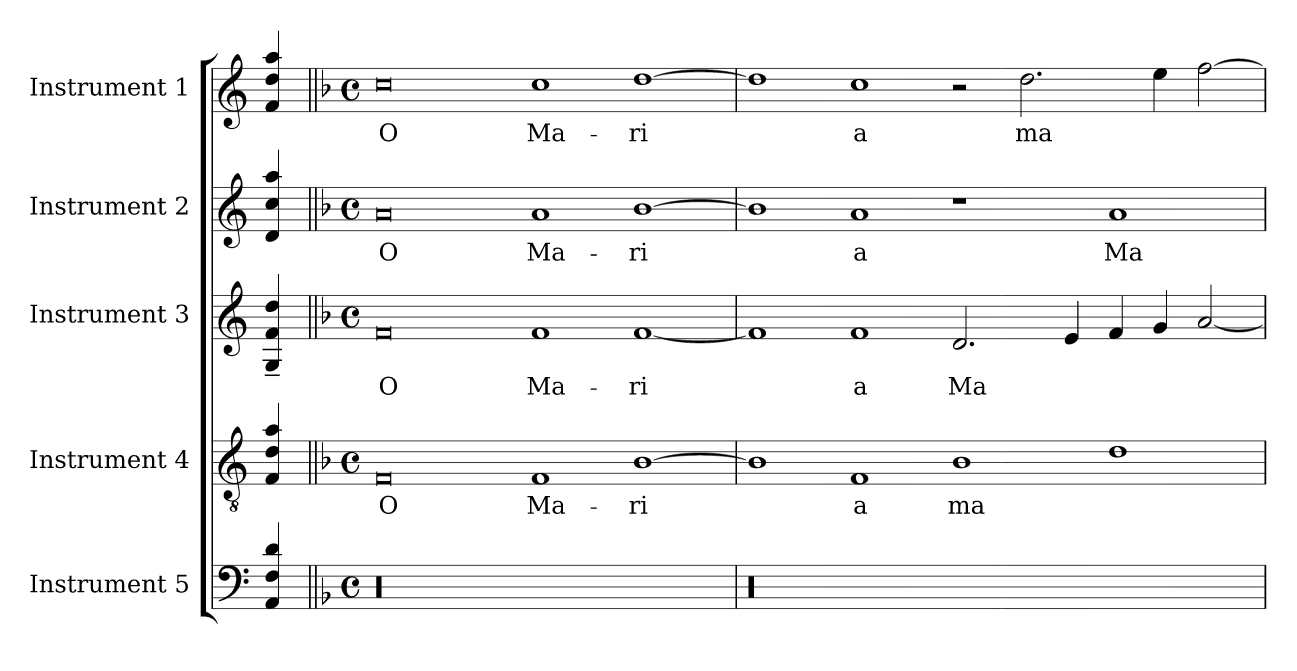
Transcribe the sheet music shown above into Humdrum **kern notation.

**kern	**text	**kern	**text	**kern	**text	**kern	**text	**kern	**text
*part5	*part5	*part4	*part4	*part3	*part3	*part2	*part2	*part1	*part1
*staff5	*staff5	*staff4	*staff4	*staff3	*staff3	*staff2	*staff2	*staff1	*staff1
*I"Instrument 5	*	*I"Instrument 4	*	*I"Instrument 3	*	*I"Instrument 2	*	*I"Instrument 1	*
!!LO:PB:g=z
*stria5	*	*stria5	*	*stria5	*	*stria5	*	*stria5	*
*clefF4	*	*clefGv2	*	*clefG2	*	*clefG2	*	*clefG2	*
*k[]	*	*k[]	*	*k[]	*	*k[]	*	*k[]	*
*C:	*	*C:	*	*C:	*	*C:	*	*C:	*
=1	=1	=1	=1	=1	=1	=1	=1	=1	=1
!	!LO:LY:b:rj	!	!LO:LY:b:rj	!	!LO:LY:b:rj	!	!LO:LY:b:rj	!	!LO:LY:b:rj
4d/ 4F/ 4AA/	.	4a/ 4d/ 4F/	.	4dd/~> 4f/~> 4G/~>	.	4aa/ 4cc/ 4d/	.	4aa/ 4dd/ 4f/	.
=2||	=2||	=2||	=2||	=2||	=2||	=2||	=2||	=2||	=2||
*k[b-]	*	*k[b-]	*	*k[b-]	*	*k[b-]	*	*k[b-]	*
*F:	*	*F:	*	*F:	*	*F:	*	*F:	*
*M4/4	*	*M4/4	*	*M4/4	*	*M4/4	*	*M4/4	*
*met(c)	*	*met(c)	*	*met(c)	*	*met(c)	*	*met(c)	*
!	!	!	!LO:LY:b:rj	!	!LO:LY:b:rj	!	!LO:LY:b:rj	!	!LO:LY:b:rj
00r	.	0F	O	0f	O	0a	O	0cc	O
!	!	!	!LO:LY:b:rj	!	!LO:LY:b:rj	!	!LO:LY:b:rj	!	!LO:LY:b:rj
.	.	1F	Ma-	1f	Ma-	1a	Ma-	1cc	Ma-
!	!	!	!LO:LY:b:rj	!	!LO:LY:b:rj	!	!LO:LY:b:rj	!	!LO:LY:b:rj
.	.	[>1B-	-ri-	[<1f	-ri-	[>1b-	-ri-	[>1dd	-ri-
=3	=3	=3	=3	=3	=3	=3	=3	=3	=3
!	!	!	!LO:LY:b:rj	!	!LO:LY:b:rj	!	!LO:LY:b:rj	!	!LO:LY:b:rj
00r	.	1B-]	--	1f]	--	1b-]	--	1dd]	--
!	!	!	!LO:LY:b:rj	!	!LO:LY:b:rj	!	!LO:LY:b:rj	!	!LO:LY:b:rj
.	.	1F	-a	1f	-a	1a	-a	1cc	-a
!	!	!	!LO:LY:b:rj	!	!LO:LY:b:rj	!	!	!	!
.	.	1B-	ma-	2.d/	Ma-	1r	.	2r	.
!	!	!	!	!	!	!	!	!	!LO:LY:b:rj
.	.	.	.	.	.	.	.	2.dd\	ma-
!	!	!	!	!	!LO:LY:b:rj	!	!	!	!
.	.	.	.	4e/	--	.	.	.	.
!	!	!	!LO:LY:b:rj	!	!LO:LY:b:rj	!	!LO:LY:b:rj	!	!
.	.	1d	--	4f/	--	1a	Ma-	.	.
!	!	!	!	!	!LO:LY:b:rj	!	!	!	!LO:LY:b:rj
.	.	.	.	4g/	--	.	.	4ee\	--
!	!	!	!	!	!LO:LY:b:rj	!	!	!	!LO:LY:b:rj
.	.	.	.	[<2a/	--	.	.	[>2ff\	--
=	=	=	=	=	=	=	=	=	=
*-	*-	*-	*-	*-	*-	*-	*-	*-	*-
